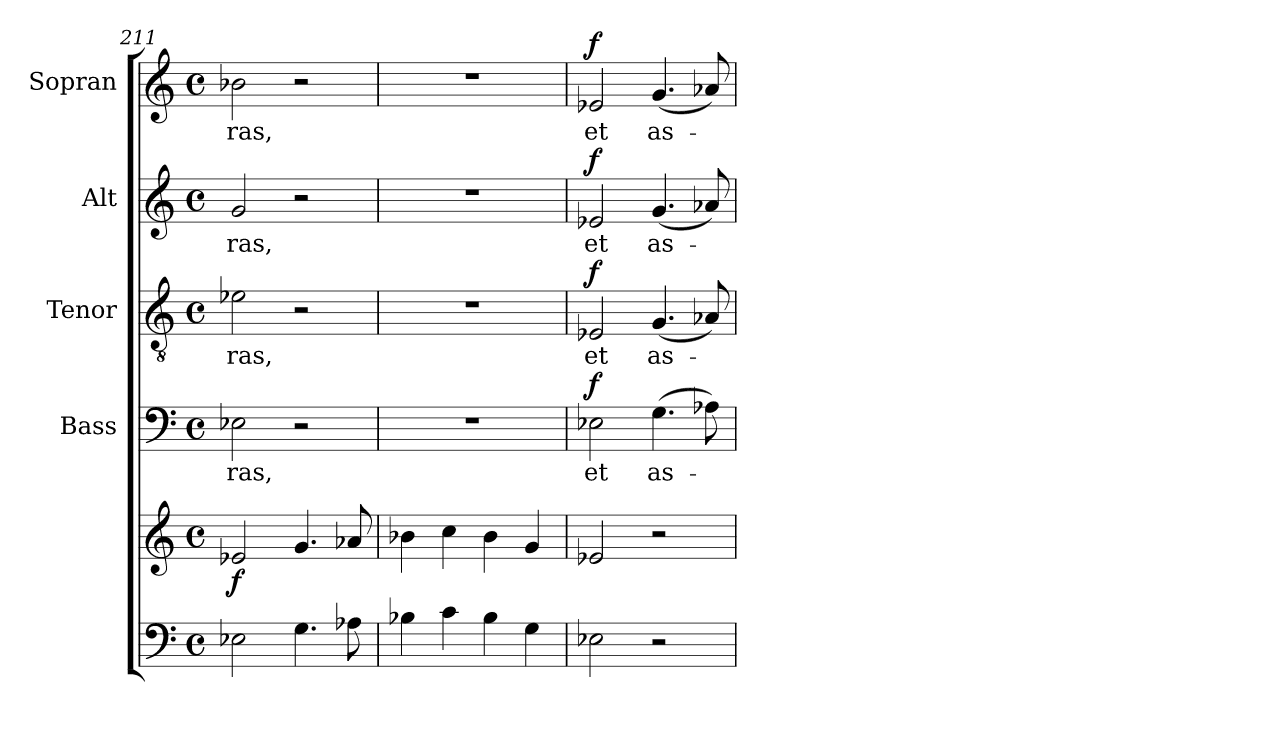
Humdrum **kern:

**kern	**kern	**dynam	**kern	**text	**dynam	**kern	**text	**dynam	**kern	**text	**dynam	**kern	**text	**dynam
*part5	*part5	*part5	*part4	*part4	*part4	*part3	*part3	*part3	*part2	*part2	*part2	*part1	*part1	*part1
*staff6	*staff5	*staff5/6	*staff4	*staff4	*staff4	*staff3	*staff3	*staff3	*staff2	*staff2	*staff2	*staff1	*staff1	*staff1
*	*	*	*I"Bass	*	*	*I"Tenor	*	*	*I"Alt	*	*	*I"Sopran	*	*
*	*	*	*I'B.	*	*	*I'T.	*	*	*I'A.	*	*	*I'S.	*	*
*clefF4	*clefG2	*	*clefF4	*	*	*clefGv2	*	*	*clefG2	*	*	*clefG2	*	*
*k[]	*k[]	*	*k[]	*	*	*k[]	*	*	*k[]	*	*	*k[]	*	*
*C:	*C:	*	*C:	*	*	*C:	*	*	*C:	*	*	*C:	*	*
*M4/4	*M4/4	*	*M4/4	*	*	*M4/4	*	*	*M4/4	*	*	*M4/4	*	*
*met(c)	*met(c)	*	*met(c)	*	*	*met(c)	*	*	*met(c)	*	*	*met(c)	*	*
=211	=211	=211	=211	=211	=211	=211	=211	=211	=211	=211	=211	=211	=211	=211
!	!	!LO:DY:b	!	!LO:LY:b	!	!	!LO:LY:b	!	!	!LO:LY:b	!	!	!LO:LY:b	!
2E-X\	2e-X/	f	2E-X\	-ras,	.	2e-X\	-ras,	.	2g/	-ras,	.	2b-X\	-ras,	.
4.G\	4.g/	.	2r	.	.	2r	.	.	2r	.	.	2r	.	.
8A-X\	8a-X/	.	.	.	.	.	.	.	.	.	.	.	.	.
=212	=212	=212	=212	=212	=212	=212	=212	=212	=212	=212	=212	=212	=212	=212
4B-X\	4b-X\	.	1r	.	.	1r	.	.	1r	.	.	1r	.	.
4c\	4cc\	.	.	.	.	.	.	.	.	.	.	.	.	.
4B-\	4b-\	.	.	.	.	.	.	.	.	.	.	.	.	.
4G\	4g/	.	.	.	.	.	.	.	.	.	.	.	.	.
=213	=213	=213	=213	=213	=213	=213	=213	=213	=213	=213	=213	=213	=213	=213
!	!	!	!	!LO:LY:b	!LO:DY:a	!	!LO:LY:b	!LO:DY:a	!	!LO:LY:b	!LO:DY:a	!	!LO:LY:b	!LO:DY:a
2E-X\	2e-X/	.	2E-X\	et	f	2E-X/	et	f	2e-X/	et	f	2e-X/	et	f
!	!	!	!	!LO:LY:b	!	!	!LO:LY:b	!	!	!LO:LY:b	!	!	!LO:LY:b	!
2r	2r	.	(>4.G\	as-	.	(<4.G/	as-	.	(<4.g/	as-	.	(<4.g/	as-	.
.	.	.	8A-X\)	.	.	8A-X/)	.	.	8a-X/)	.	.	8a-X/)	.	.
=	=	=	=	=	=	=	=	=	=	=	=	=	=	=
*-	*-	*-	*-	*-	*-	*-	*-	*-	*-	*-	*-	*-	*-	*-
